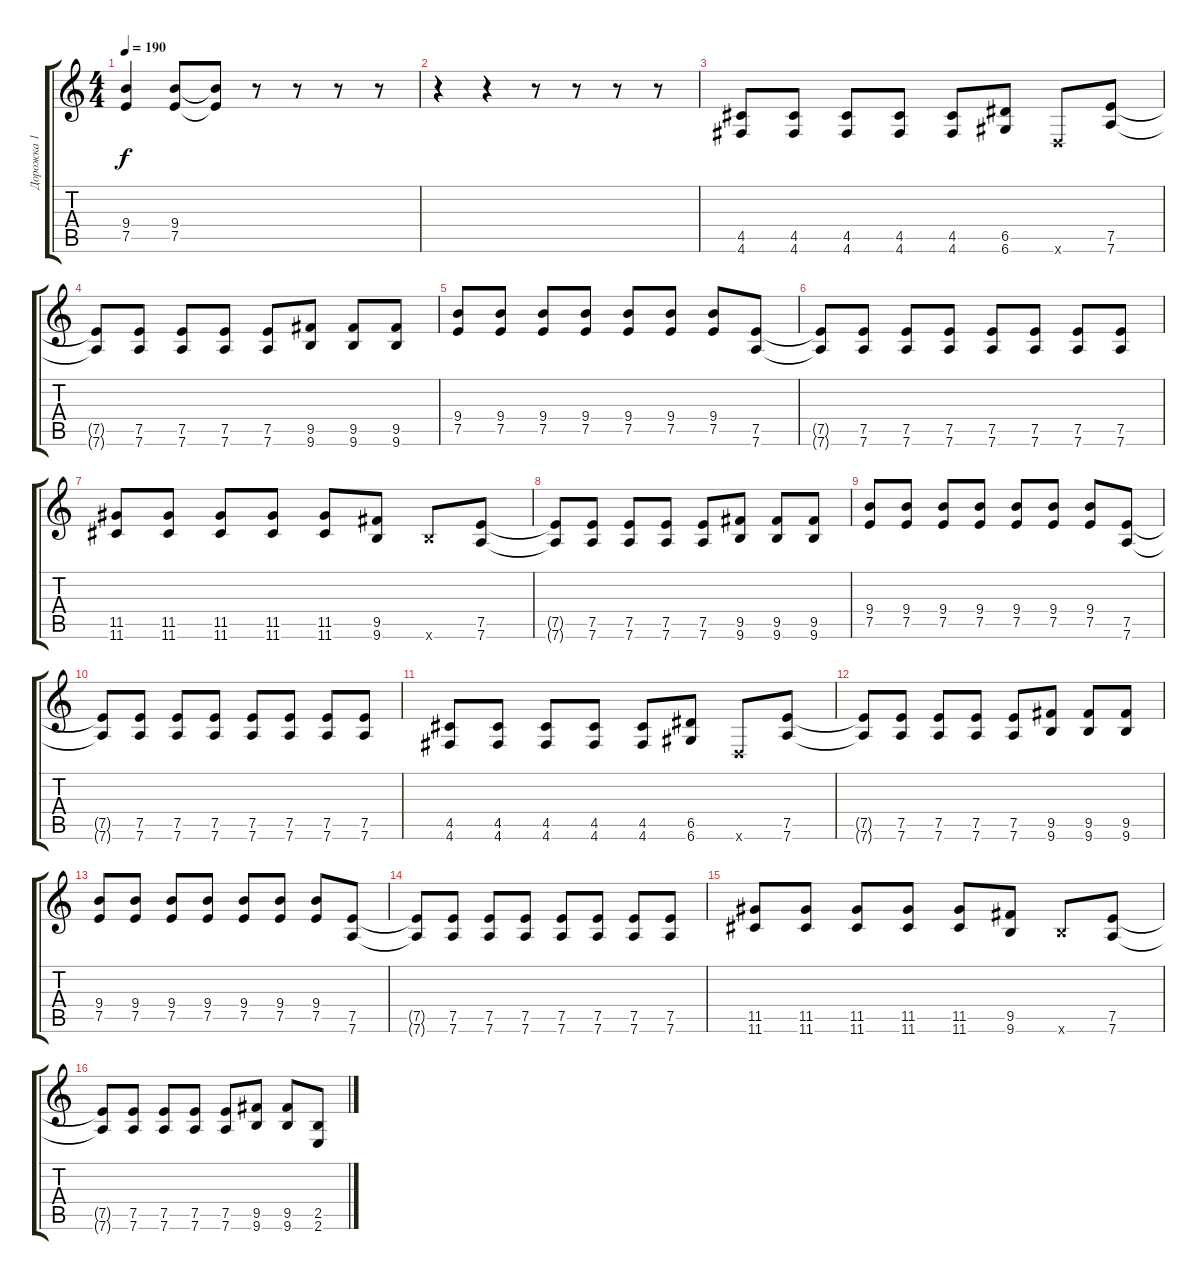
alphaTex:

\track ("Дорожка 1" "Дорожка 1") {instrument distortionguitar}
\staff {score tabs}
\tuning (E4 B3 G3 D3 A2 D2) {hide}
\ts (4 4)
\tempo 190
\clef g2
\ks c
(9.4 7.5).4{dy f} (9.4 7.5).8 (9.4{t} 7.5{t}).8 r.8 r.8 r.8 r.8 |
r.4 r.4 r.8 r.8 r.8 r.8 |
(4.5 4.6).8 (4.5 4.6).8 (4.5 4.6).8 (4.5 4.6).8 (4.5 4.6).8 (6.5 6.6).8 0.6{x}.8 (7.5 7.6).8 |
(7.5{t} 7.6{t}).8 (7.5 7.6).8 (7.5 7.6).8 (7.5 7.6).8 (7.5 7.6).8 (9.5 9.6).8 (9.5 9.6).8 (9.5 9.6).8 |
(9.4 7.5).8 (9.4 7.5).8 (9.4 7.5).8 (9.4 7.5).8 (9.4 7.5).8 (9.4 7.5).8 (9.4 7.5).8 (7.5 7.6).8 |
(7.5{t} 7.6{t}).8 (7.5 7.6).8 (7.5 7.6).8 (7.5 7.6).8 (7.5 7.6).8 (7.5 7.6).8 (7.5 7.6).8 (7.5 7.6).8 |
(11.5 11.6).8 (11.5 11.6).8 (11.5 11.6).8 (11.5 11.6).8 (11.5 11.6).8 (9.5 9.6).8 9.6{x}.8 (7.5 7.6).8 |
(7.5{t} 7.6{t}).8 (7.5 7.6).8 (7.5 7.6).8 (7.5 7.6).8 (7.5 7.6).8 (9.5 9.6).8 (9.5 9.6).8 (9.5 9.6).8 |
(9.4 7.5).8 (9.4 7.5).8 (9.4 7.5).8 (9.4 7.5).8 (9.4 7.5).8 (9.4 7.5).8 (9.4 7.5).8 (7.5 7.6).8 |
(7.5{t} 7.6{t}).8 (7.5 7.6).8 (7.5 7.6).8 (7.5 7.6).8 (7.5 7.6).8 (7.5 7.6).8 (7.5 7.6).8 (7.5 7.6).8 |
(4.5 4.6).8 (4.5 4.6).8 (4.5 4.6).8 (4.5 4.6).8 (4.5 4.6).8 (6.5 6.6).8 0.6{x}.8 (7.5 7.6).8 |
(7.5{t} 7.6{t}).8 (7.5 7.6).8 (7.5 7.6).8 (7.5 7.6).8 (7.5 7.6).8 (9.5 9.6).8 (9.5 9.6).8 (9.5 9.6).8 |
(9.4 7.5).8 (9.4 7.5).8 (9.4 7.5).8 (9.4 7.5).8 (9.4 7.5).8 (9.4 7.5).8 (9.4 7.5).8 (7.5 7.6).8 |
(7.5{t} 7.6{t}).8 (7.5 7.6).8 (7.5 7.6).8 (7.5 7.6).8 (7.5 7.6).8 (7.5 7.6).8 (7.5 7.6).8 (7.5 7.6).8 |
(11.5 11.6).8 (11.5 11.6).8 (11.5 11.6).8 (11.5 11.6).8 (11.5 11.6).8 (9.5 9.6).8 9.6{x}.8 (7.5 7.6).8 |
(7.5{t} 7.6{t}).8 (7.5 7.6).8 (7.5 7.6).8 (7.5 7.6).8 (7.5 7.6).8 (9.5 9.6).8 (9.5 9.6).8 (2.5 2.6).8
